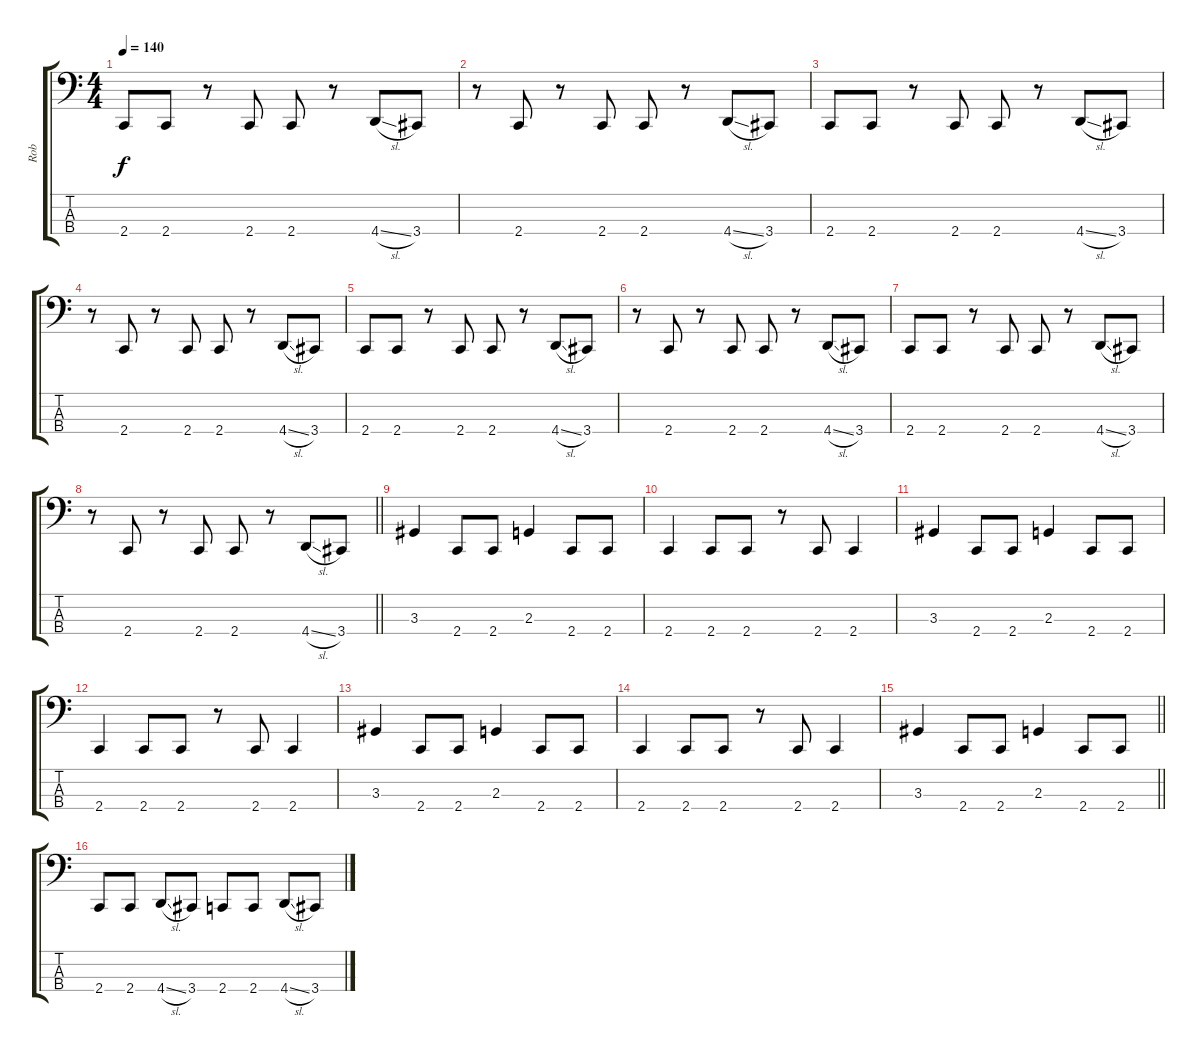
\track ("Rob" "Rob") {instrument electricbassfinger}
\staff {score tabs}
\tuning (Eb2 Bb1 F1 Bb0) {hide}
\ts (4 4)
\section ("" "")
\tempo 140
\clef f4
\ks c
2.4.8{dy f} 2.4.8 r.8 2.4.8 2.4.8 r.8 4.4{sl}.8 3.4.8 |
r.8 2.4.8 r.8 2.4.8 2.4.8 r.8 4.4{sl}.8 3.4.8 |
2.4.8 2.4.8 r.8 2.4.8 2.4.8 r.8 4.4{sl}.8 3.4.8 |
r.8 2.4.8 r.8 2.4.8 2.4.8 r.8 4.4{sl}.8 3.4.8 |
2.4.8 2.4.8 r.8 2.4.8 2.4.8 r.8 4.4{sl}.8 3.4.8 |
r.8 2.4.8 r.8 2.4.8 2.4.8 r.8 4.4{sl}.8 3.4.8 |
2.4.8 2.4.8 r.8 2.4.8 2.4.8 r.8 4.4{sl}.8 3.4.8 |
\barLineRight lightlight
r.8 2.4.8 r.8 2.4.8 2.4.8 r.8 4.4{sl}.8 3.4.8 |
\section ("" "")
3.3.4 2.4.8 2.4.8 2.3.4 2.4.8 2.4.8 |
2.4.4 2.4.8 2.4.8 r.8 2.4.8 2.4.4 |
3.3.4 2.4.8 2.4.8 2.3.4 2.4.8 2.4.8 |
2.4.4 2.4.8 2.4.8 r.8 2.4.8 2.4.4 |
3.3.4 2.4.8 2.4.8 2.3.4 2.4.8 2.4.8 |
2.4.4 2.4.8 2.4.8 r.8 2.4.8 2.4.4 |
\barLineRight lightlight
3.3.4 2.4.8 2.4.8 2.3.4 2.4.8 2.4.8 |
\section ("" "")
2.4.8 2.4.8 4.4{sl}.8 3.4.8 2.4.8 2.4.8 4.4{sl}.8 3.4.8
